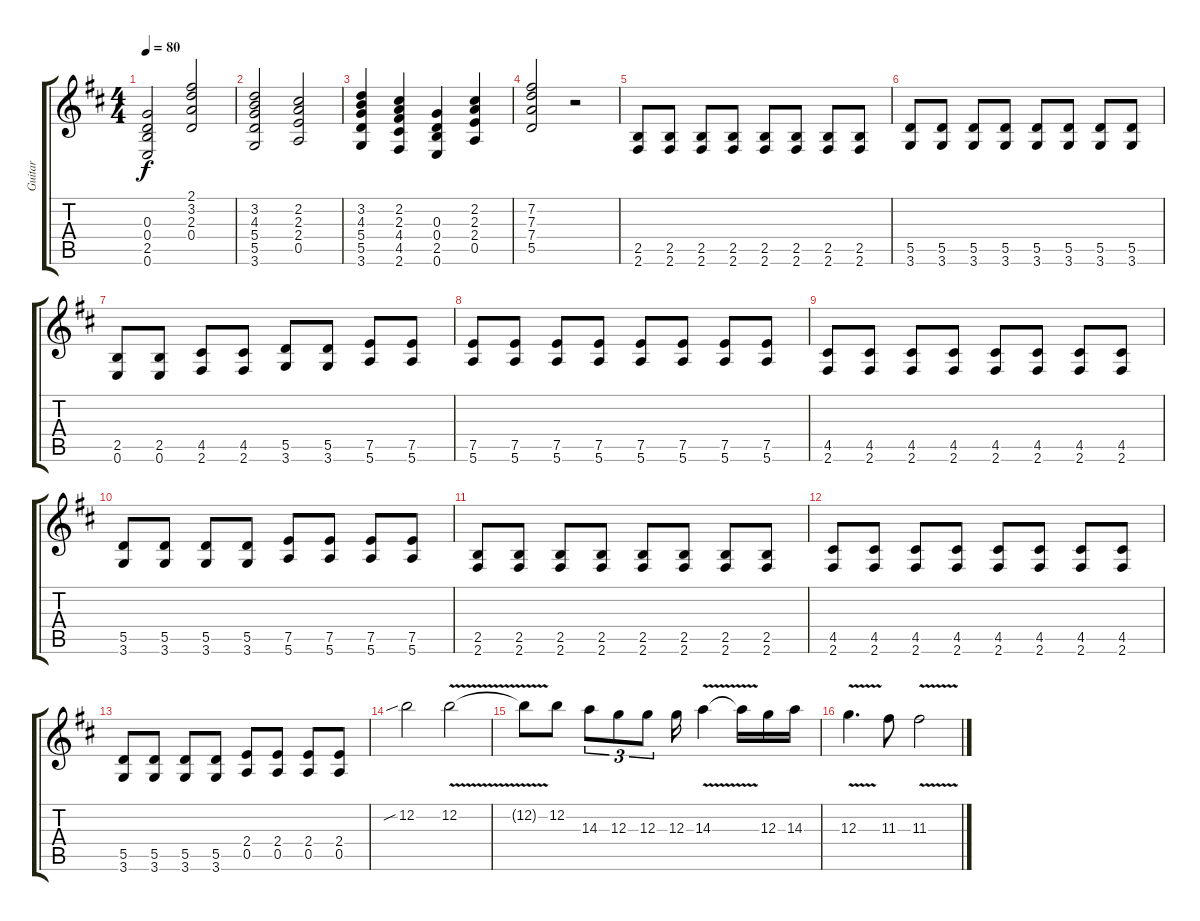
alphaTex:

\track ("Guitar" "Guitar") {instrument distortionguitar}
\staff {score tabs}
\tuning (E4 B3 G3 D3 A2 E2) {hide}
\ts (4 4)
\tempo 80
\clef g2
\ks d
(0.3 0.4 2.5 0.6).2{dy f} (2.1 3.2 2.3 0.4).2 |
(3.2 4.3 5.4 5.5 3.6).2 (2.2 2.3 2.4 0.5).2 |
(3.2 4.3 5.4 5.5 3.6).4 (2.2 2.3 4.4 4.5 2.6).4 (0.3 0.4 2.5 0.6).4 (2.2 2.3 2.4 0.5).4 |
(7.2 7.3 7.4 5.5).2 r.2 |
(2.5 2.6).8 (2.5 2.6).8 (2.5 2.6).8 (2.5 2.6).8 (2.5 2.6).8 (2.5 2.6).8 (2.5 2.6).8 (2.5 2.6).8 |
(5.5 3.6).8 (5.5 3.6).8 (5.5 3.6).8 (5.5 3.6).8 (5.5 3.6).8 (5.5 3.6).8 (5.5 3.6).8 (5.5 3.6).8 |
(2.5 0.6).8 (2.5 0.6).8 (4.5 2.6).8 (4.5 2.6).8 (5.5 3.6).8 (5.5 3.6).8 (7.5 5.6).8 (7.5 5.6).8 |
(7.5 5.6).8 (7.5 5.6).8 (7.5 5.6).8 (7.5 5.6).8 (7.5 5.6).8 (7.5 5.6).8 (7.5 5.6).8 (7.5 5.6).8 |
(4.5 2.6).8 (4.5 2.6).8 (4.5 2.6).8 (4.5 2.6).8 (4.5 2.6).8 (4.5 2.6).8 (4.5 2.6).8 (4.5 2.6).8 |
(5.5 3.6).8 (5.5 3.6).8 (5.5 3.6).8 (5.5 3.6).8 (7.5 5.6).8 (7.5 5.6).8 (7.5 5.6).8 (7.5 5.6).8 |
(2.5 2.6).8 (2.5 2.6).8 (2.5 2.6).8 (2.5 2.6).8 (2.5 2.6).8 (2.5 2.6).8 (2.5 2.6).8 (2.5 2.6).8 |
(4.5 2.6).8 (4.5 2.6).8 (4.5 2.6).8 (4.5 2.6).8 (4.5 2.6).8 (4.5 2.6).8 (4.5 2.6).8 (4.5 2.6).8 |
(5.5 3.6).8 (5.5 3.6).8 (5.5 3.6).8 (5.5 3.6).8 (2.4 0.5).8 (2.4 0.5).8 (2.4 0.5).8 (2.4 0.5).8 |
12.2{sib}.2{volume 14 instrument distortionguitar} 12.2{v}.2 |
12.2{t}.8 12.2.8 14.3.8{tu (3 2)} 12.3.8{tu (3 2)} 12.3.8{tu (3 2)} 12.3.16 14.3{v}.4 14.3{t}.16 12.3.16 14.3.16 |
12.3{v}.4{d} 11.3.8 11.3{v}.2
